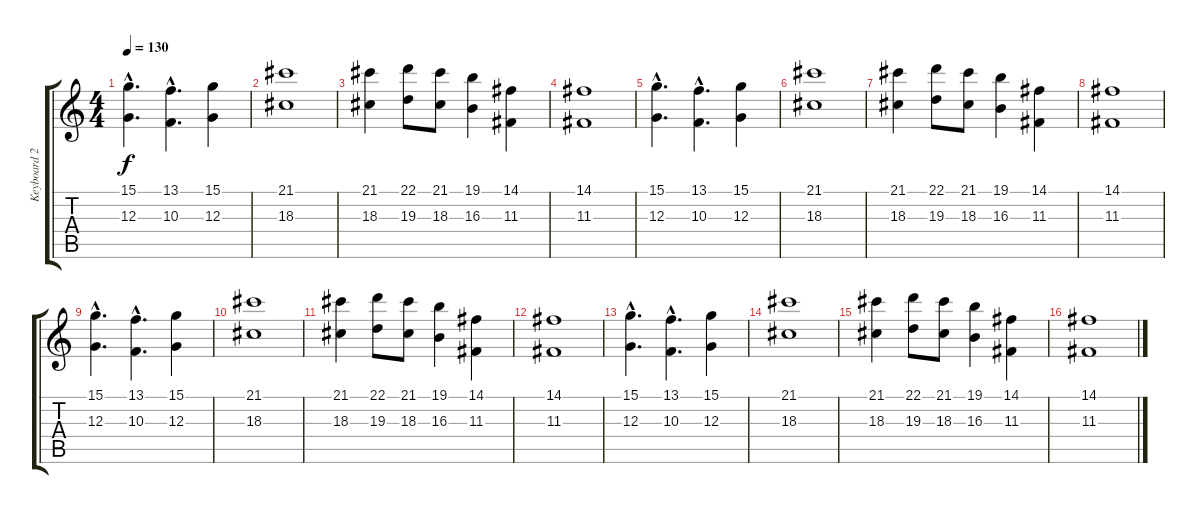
\track ("Keyboard 2" "Keyboard 2") {instrument synthstrings1}
\staff {score tabs}
\tuning (E4 B3 G3 D3 A2 E2) {hide}
\ts (4 4)
\tempo 130
\clef g2
\ks c
(15.1{hac} 12.3{hac}).4{d dy f} (13.1{hac} 10.3{hac}).4{d} (15.1 12.3).4 |
\section ("" "")
(21.1 18.3).1 |
(21.1 18.3).4 (22.1 19.3).8 (21.1 18.3).8 (19.1 16.3).4 (14.1 11.3).4 |
(14.1 11.3).1 |
(15.1{hac} 12.3{hac}).4{d} (13.1{hac} 10.3{hac}).4{d} (15.1 12.3).4 |
(21.1 18.3).1 |
(21.1 18.3).4 (22.1 19.3).8 (21.1 18.3).8 (19.1 16.3).4 (14.1 11.3).4 |
(14.1 11.3).1 |
(15.1{hac} 12.3{hac}).4{d} (13.1{hac} 10.3{hac}).4{d} (15.1 12.3).4 |
(21.1 18.3).1 |
(21.1 18.3).4 (22.1 19.3).8 (21.1 18.3).8 (19.1 16.3).4 (14.1 11.3).4 |
(14.1 11.3).1 |
(15.1{hac} 12.3{hac}).4{d} (13.1{hac} 10.3{hac}).4{d} (15.1 12.3).4 |
(21.1 18.3).1 |
(21.1 18.3).4 (22.1 19.3).8 (21.1 18.3).8 (19.1 16.3).4 (14.1 11.3).4 |
(14.1 11.3).1
